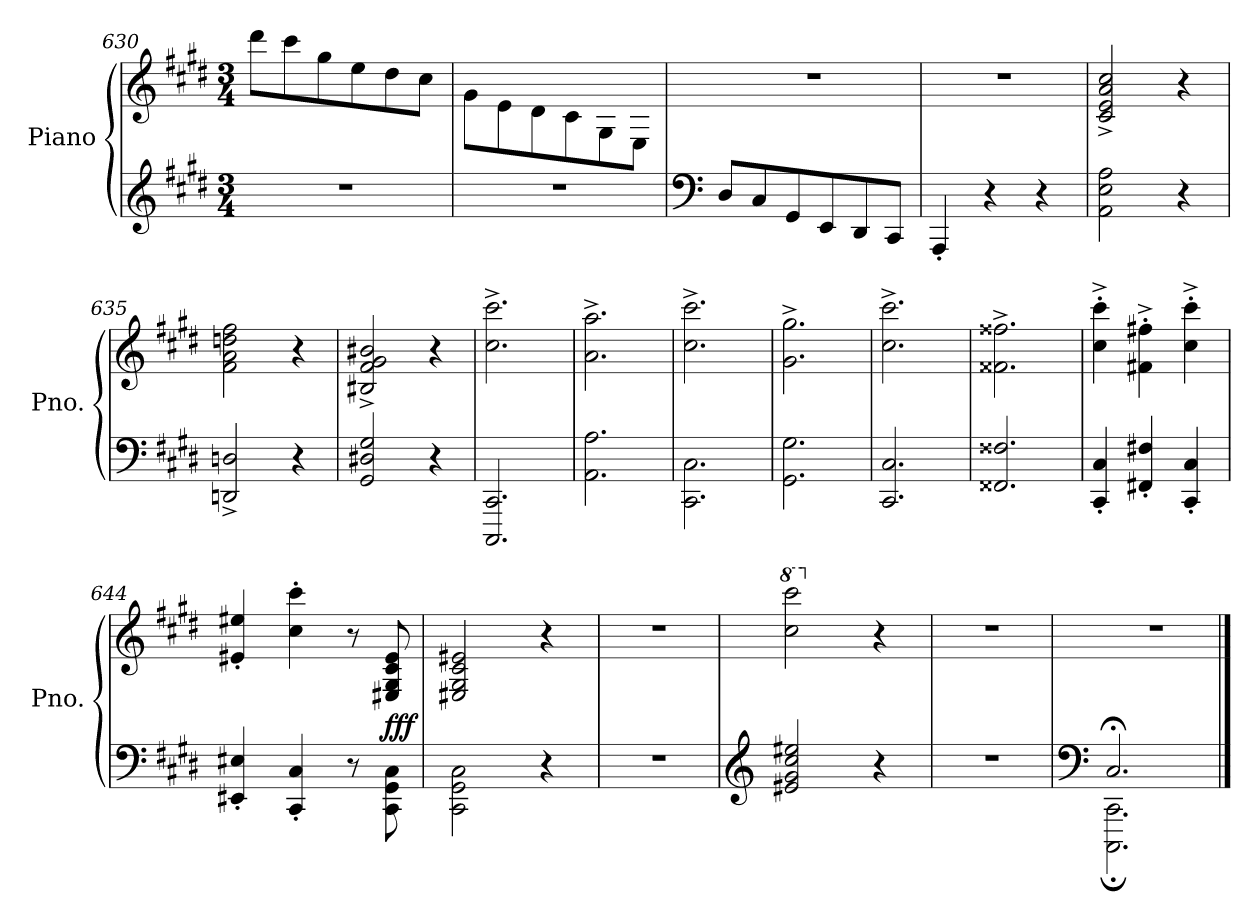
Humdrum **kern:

**kern	**kern	**dynam
*part1	*part1	*part1
*staff2	*staff1	*staff1/2
*I"Piano	*	*
*I'Pno.	*	*
*clefG2	*clefG2	*
*k[f#c#g#d#]	*k[f#c#g#d#]	*
*M3/4	*M3/4	*
=630	=630	=630
2.r	8ddd#\L	.
.	8ccc#\	.
.	8gg#\	.
.	8ee\	.
.	8dd#\	.
.	8cc#\J	.
=631	=631	=631
2.r	8g#\L	.
.	8e\	.
.	8d#\	.
.	8c#\	.
.	8G#\	.
.	8E\J	.
!!LO:PB:g=z
=632	=632	=632
*clefF4	*	*
8D#/L	2.r	.
8C#/	.	.
8GG#/	.	.
8EE/	.	.
8DD#/	.	.
8CC#/J	.	.
=633	=633	=633
4AAA'/	2.r	.
4r	.	.
4r	.	.
=634	=634	=634
2AA\ 2E\ 2A\	2c#/^ 2e/^ 2a/^ 2cc#/^	.
4r	4r	.
=635	=635	=635
2DDn/^ 2Dn/^	2f#\ 2a\ 2ddn\ 2ff#\	.
4r	4r	.
=636	=636	=636
2GG#/ 2D#X/ 2G#/	2B#X/^ 2f#/^ 2g#/^ 2b#X/^	.
4r	4r	.
=637	=637	=637
2.CCC#/ 2.CC#/	2.cc#\^ 2.ccc#\^	.
=638	=638	=638
2.AA\ 2.A\	2.a\^ 2.aa\^	.
=639	=639	=639
2.CC#\ 2.C#\	2.cc#\^ 2.ccc#\^	.
=640	=640	=640
2.GG#\ 2.G#\	2.g#\^ 2.gg#\^	.
=641	=641	=641
2.CC#/ 2.C#/	2.cc#\^ 2.ccc#\^	.
!!LO:LB:g=z
=642	=642	=642
2.FF##X/ 2.F##X/	2.f##X\^ 2.ff##X\^	.
=643	=643	=643
4CC#/' 4C#/'	4cc#\'^ 4ccc#\'^	.
4FF#X/' 4F#X/'	4f#X\'^ 4ff#X\'^	.
4CC#/' 4C#/'	4cc#\'^ 4ccc#\'^	.
!!LO:LB:g=z
=644	=644	=644
4EE#X/' 4E#X/'	4e#X/' 4ee#X/'	.
4CC#/' 4C#/'	4cc#\' 4ccc#\'	.
8r	8r	.
!	!	!LO:DY:a=2
8CC#\ 8GG#\ 8C#\	8E#X/ 8G#/ 8c#/ 8e#/	fff
=645	=645	=645
2CC#\ 2GG#\ 2C#\	2E#X/ 2G#/ 2c#/ 2e#X/	.
4r	4r	.
=646	=646	=646
2.r	2.r	.
=647	=647	=647
*clefG2	*	*
*	*8va	*
2e#X/ 2g#/ 2cc#/ 2ee#X/	2ccc#\ 2cccc#\	.
*	*X8va	*
4r	4r	.
=648	=648	=648
2.r	2.r	.
=649	=649	=649
*clefF4	*	*
*^	*	*
2.CCC#\; 2.CC#\;	2.C#;</	2.r	.
*v	*v	*	*
==	==	==
*-	*-	*-
